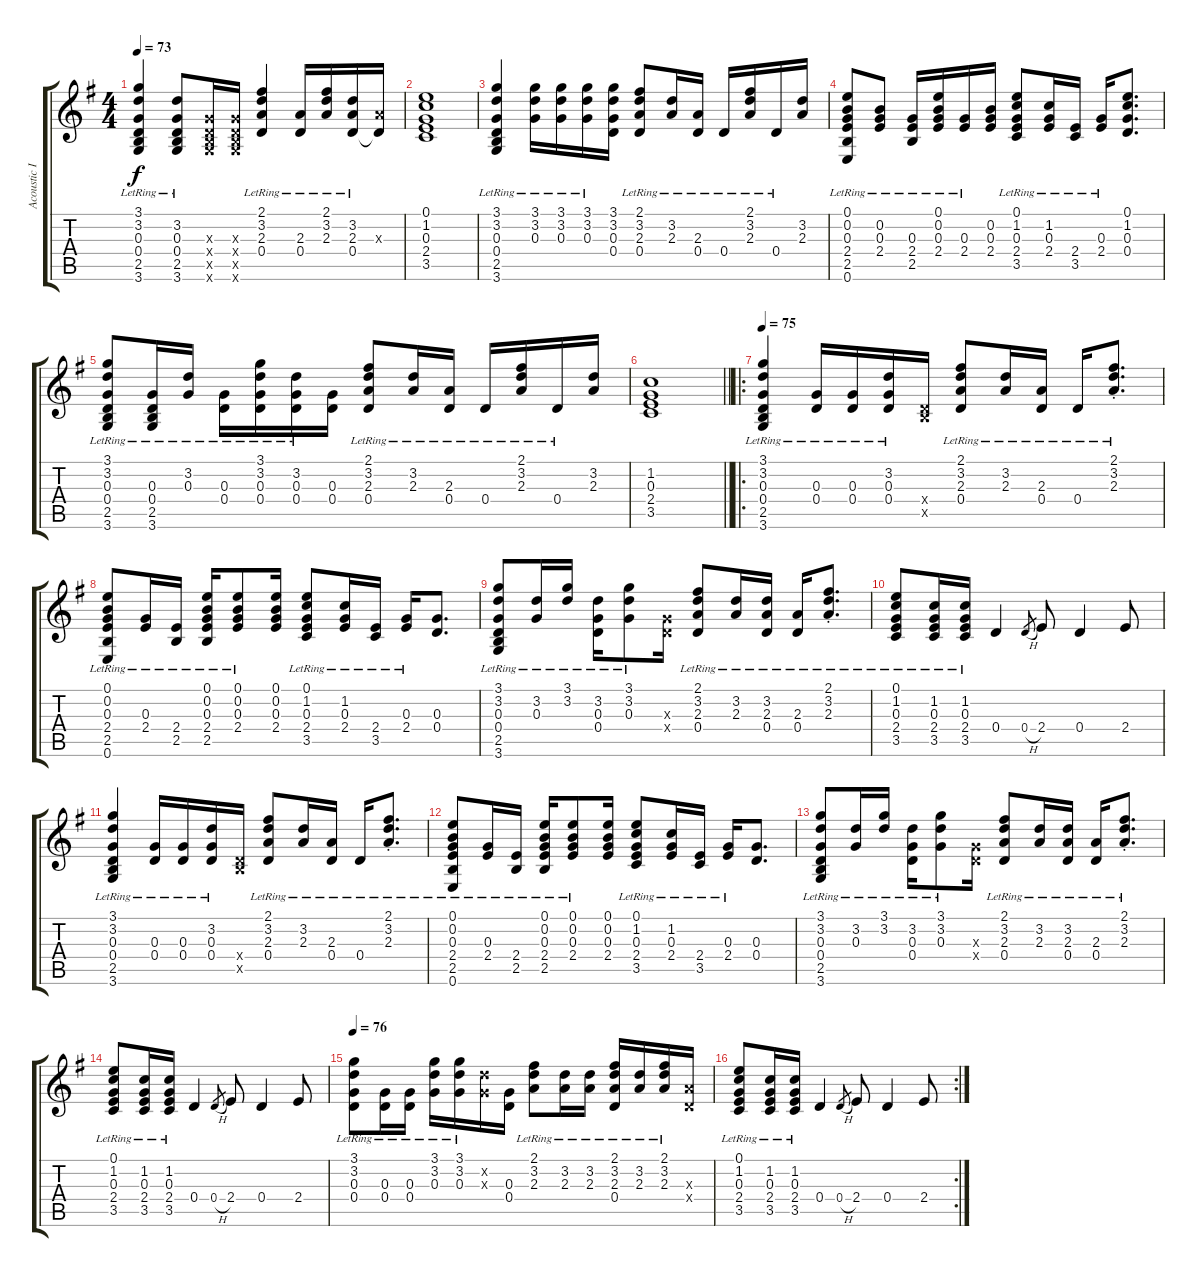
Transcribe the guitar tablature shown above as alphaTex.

\track ("Acoustic II" "Acoustic I") {instrument acousticguitarsteel}
\staff {score tabs}
\tuning (E4 B3 G3 D3 A2 E2) {hide}
\ts (4 4)
\tempo 73
\clef g2
\ks g
(3.1{lr} 3.2{lr} 0.3{lr} 0.4{lr} 2.5{lr} 3.6{lr}).4{dy f instrument acousticguitarsteel} (3.2{lr} 0.3{lr} 0.4{lr} 2.5{lr} 3.6{lr}).8 (0.3{x} 0.4{x} 2.5{x} 3.6{x}).16 (0.3{x} 0.4{x} 2.5{x} 3.6{x}).16 (2.1{lr} 3.2{lr} 2.3{lr} 0.4{lr}).4 (2.3{lr} 0.4{lr}).16 (2.1{lr} 3.2{lr} 2.3{lr}).16 (3.2{lr} 2.3{lr} 0.4{lr}).16 (2.3{x} 0.4{t}).16 |
(0.1 1.2 0.3 2.4 3.5).1 |
(3.1{lr} 3.2{lr} 0.3{lr} 0.4{lr} 2.5{lr} 3.6{lr}).4 (3.1{lr} 3.2{lr} 0.3{lr}).16 (3.1{lr} 3.2{lr} 0.3{lr}).16 (3.1{lr} 3.2{lr} 0.3{lr}).16 (3.1 3.2 0.3 0.4).16 (2.1{lr} 3.2{lr} 2.3{lr} 0.4{lr}).8 (3.2{lr} 2.3{lr}).16 (2.3{lr} 0.4{lr}).16 0.4{lr}.16 (2.1{lr} 3.2{lr} 2.3{lr}).16 0.4{lr}.16 (3.2 2.3).16 |
(0.1{lr} 0.2{lr} 0.3{lr} 2.4{lr} 2.5{lr} 0.6{lr}).8 (0.2{lr} 0.3{lr} 2.4{lr}).8 (0.3{lr} 2.4{lr} 2.5{lr}).16 (0.1{lr} 0.2{lr} 0.3{lr} 2.4{lr}).16 (0.3{lr} 2.4{lr}).16 (0.2 0.3 2.4).16 (0.1{lr} 1.2{lr} 0.3{lr} 2.4{lr} 3.5{lr}).8 (1.2{lr} 0.3{lr} 2.4{lr}).16 (2.4{lr} 3.5{lr}).16 (0.3{lr} 2.4{lr}).16 (0.1 1.2 0.3 0.4).8{d} |
(3.1{lr} 3.2{lr} 0.3{lr} 0.4{lr} 2.5{lr} 3.6{lr}).8 (0.3{lr} 0.4{lr} 2.5{lr} 3.6{lr}).16 (3.2{lr} 0.3{lr}).16 (0.3{lr} 0.4{lr}).16 (3.1{lr} 3.2{lr} 0.3{lr} 0.4{lr}).16 (3.2{lr} 0.3{lr} 0.4{lr}).16 (0.3 0.4).16 (2.1{lr} 3.2{lr} 2.3{lr} 0.4{lr}).8 (3.2{lr} 2.3{lr}).16 (2.3{lr} 0.4{lr}).16 0.4{lr}.16 (2.1{lr} 3.2{lr} 2.3{lr}).16 0.4{lr}.16 (3.2 2.3).16 |
\barLineRight lightlight
(1.2 0.3 2.4 3.5).1 |
\ro
\tempo 75
(3.1{lr} 3.2{lr} 0.3{lr} 0.4{lr} 2.5{lr} 3.6{lr}).4 (0.3{lr} 0.4{lr}).16 (0.3{lr} 0.4{lr}).16 (3.2{lr} 0.3{lr} 0.4{lr}).16 (0.4{x} 2.5{x}).16 (2.1{lr} 3.2{lr} 2.3{lr} 0.4{lr}).8 (3.2{lr} 2.3{lr}).16 (2.3{lr} 0.4{lr}).16 0.4{lr}.16 (2.1{st lr} 3.2{st lr} 2.3{st lr}).8{d} |
(0.1{lr} 0.2{lr} 0.3{lr} 2.4{lr} 2.5{lr} 0.6{lr}).8 (0.3{lr} 2.4{lr}).16 (2.4{lr} 2.5{lr}).16 (0.1{lr} 0.2{lr} 0.3{lr} 2.4{lr} 2.5{lr}).16 (0.1{lr} 0.2{lr} 0.3{lr} 2.4{lr}).8 (0.1 0.2 0.3 2.4).16 (0.1{lr} 1.2{lr} 0.3{lr} 2.4{lr} 3.5{lr}).8 (1.2{lr} 0.3{lr} 2.4{lr}).16 (2.4{lr} 3.5{lr}).16 (0.3{lr} 2.4{lr}).16 (0.3 0.4).8{d} |
(3.1{lr} 3.2{lr} 0.3{lr} 0.4{lr} 2.5{lr} 3.6{lr}).8 (3.2{lr} 0.3{lr}).16 (3.1{lr} 3.2{lr}).16 (3.2{lr} 0.3{lr} 0.4{lr}).16 (3.1{lr} 3.2{lr} 0.3{lr}).8 (0.3{x} 0.4{x}).16 (2.1{lr} 3.2{lr} 2.3{lr} 0.4{lr}).8 (3.2{lr} 2.3{lr}).16 (3.2{lr} 2.3{lr} 0.4{lr}).16 (2.3{lr} 0.4{lr}).16 (2.1{st lr} 3.2{st lr} 2.3{st lr}).8{d} |
(0.1{lr} 1.2{lr} 0.3{lr} 2.4{lr} 3.5{lr}).8 (1.2{lr} 0.3{lr} 2.4{lr} 3.5{lr}).16 (1.2{lr} 0.3{lr} 2.4{lr} 3.5{lr}).16 0.4.4 0.4{h}.8{gr} 2.4.8 0.4.4 2.4.8 |
(3.1{lr} 3.2{lr} 0.3{lr} 0.4{lr} 2.5{lr} 3.6{lr}).4 (0.3{lr} 0.4{lr}).16 (0.3{lr} 0.4{lr}).16 (3.2{lr} 0.3{lr} 0.4{lr}).16 (0.4{x} 2.5{x}).16 (2.1{lr} 3.2{lr} 2.3{lr} 0.4{lr}).8 (3.2{lr} 2.3{lr}).16 (2.3{lr} 0.4{lr}).16 0.4{lr}.16 (2.1{st lr} 3.2{st lr} 2.3{st lr}).8{d} |
(0.1{lr} 0.2{lr} 0.3{lr} 2.4{lr} 2.5{lr} 0.6{lr}).8 (0.3{lr} 2.4{lr}).16 (2.4{lr} 2.5{lr}).16 (0.1{lr} 0.2{lr} 0.3{lr} 2.4{lr} 2.5{lr}).16 (0.1{lr} 0.2{lr} 0.3{lr} 2.4{lr}).8 (0.1 0.2 0.3 2.4).16 (0.1{lr} 1.2{lr} 0.3{lr} 2.4{lr} 3.5{lr}).8 (1.2{lr} 0.3{lr} 2.4{lr}).16 (2.4{lr} 3.5{lr}).16 (0.3{lr} 2.4{lr}).16 (0.3 0.4).8{d} |
(3.1{lr} 3.2{lr} 0.3{lr} 0.4{lr} 2.5{lr} 3.6{lr}).8 (3.2{lr} 0.3{lr}).16 (3.1{lr} 3.2{lr}).16 (3.2{lr} 0.3{lr} 0.4{lr}).16 (3.1{lr} 3.2{lr} 0.3{lr}).8 (0.3{x} 0.4{x}).16 (2.1{lr} 3.2{lr} 2.3{lr} 0.4{lr}).8 (3.2{lr} 2.3{lr}).16 (3.2{lr} 2.3{lr} 0.4{lr}).16 (2.3{lr} 0.4{lr}).16 (2.1{st lr} 3.2{st lr} 2.3{st lr}).8{d} |
(0.1{lr} 1.2{lr} 0.3{lr} 2.4{lr} 3.5{lr}).8 (1.2{lr} 0.3{lr} 2.4{lr} 3.5{lr}).16 (1.2{lr} 0.3{lr} 2.4{lr} 3.5{lr}).16 0.4.4 0.4{h}.8{gr} 2.4.8 0.4.4 2.4.8 |
\tempo 76
(3.1{lr} 3.2{lr} 0.3{lr} 0.4{lr}).8 (0.3{lr} 0.4{lr}).16 (0.3{lr} 0.4{lr}).16 (3.1{lr} 3.2{lr} 0.3{lr}).16 (3.1{lr} 3.2{lr} 0.3{lr}).16 (3.2{x} 0.3{x}).16 (0.3 0.4).16 (2.1{lr} 3.2{lr} 2.3{lr}).8 (3.2{lr} 2.3{lr}).16 (3.2{lr} 2.3{lr}).16 (2.1{lr} 3.2{lr} 2.3{lr} 0.4{lr}).16 (3.2{lr} 2.3{lr}).16 (2.1{lr} 3.2{lr} 2.3{lr}).16 (2.3{x} 0.4{x}).16 |
\rc 2
(0.1{lr} 1.2{lr} 0.3{lr} 2.4{lr} 3.5{lr}).8 (1.2{lr} 0.3{lr} 2.4{lr} 3.5{lr}).16 (1.2{lr} 0.3{lr} 2.4{lr} 3.5{lr}).16 0.4.4 0.4{h}.8{gr} 2.4.8 0.4.4 2.4.8
